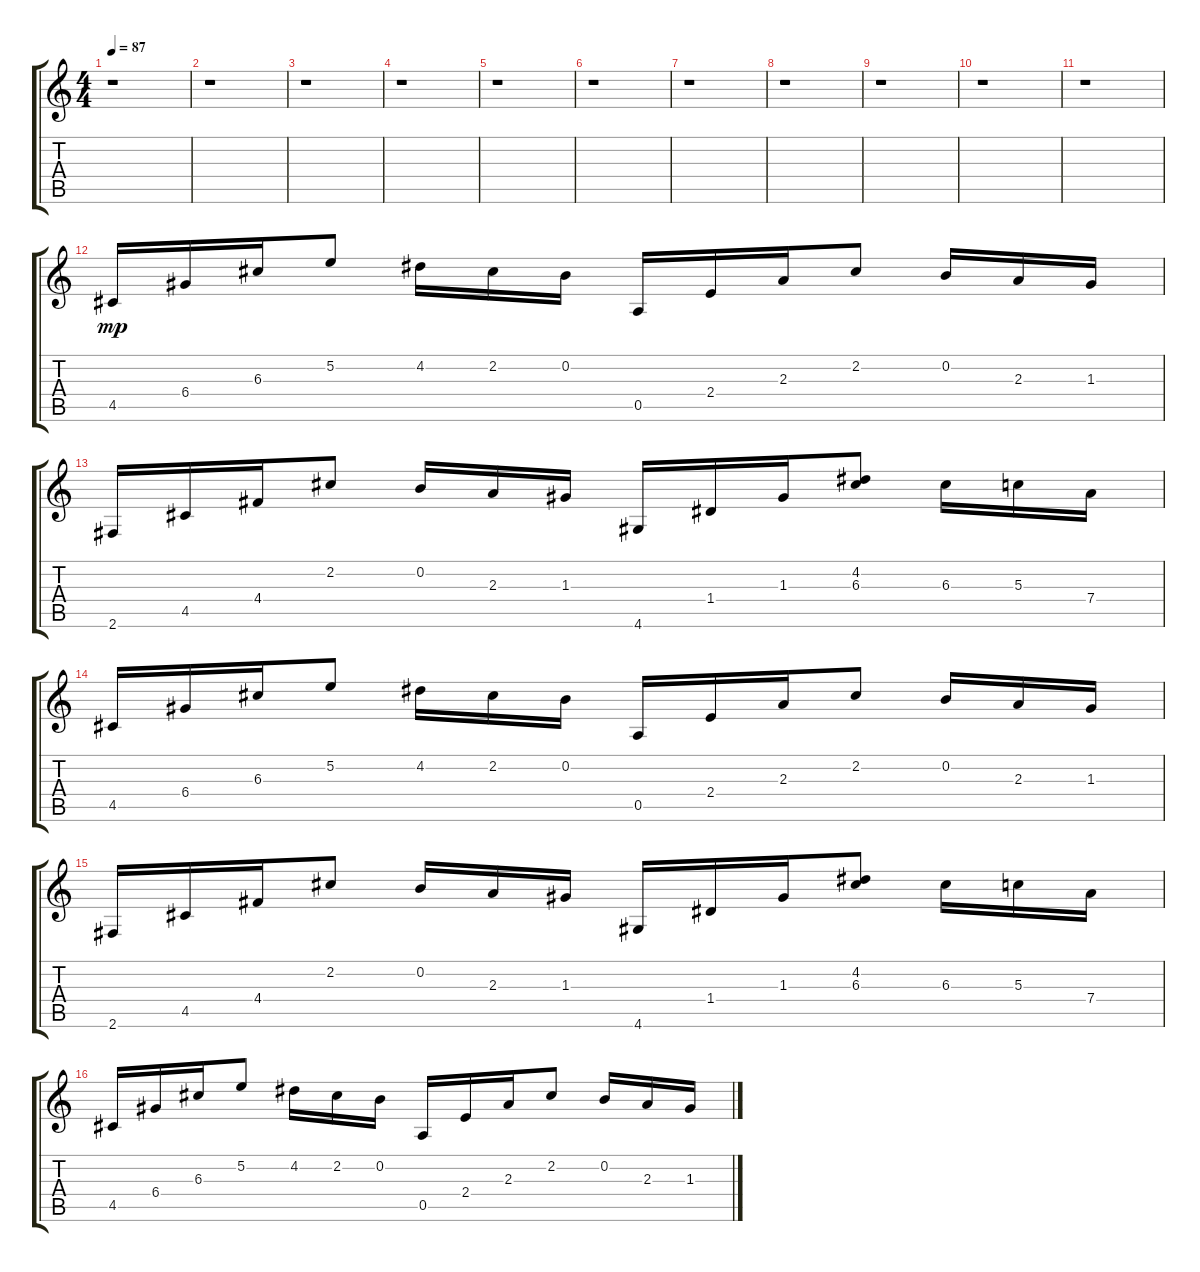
\track "" {instrument acousticguitarsteel}
\staff {score tabs}
\tuning (E4 B3 G3 D3 A2 E2) {hide}
\ts (4 4)
\tempo 87
\clef g2
\ks c
r.1{dy mp} |
r.1 |
r.1 |
r.1 |
r.1 |
r.1 |
r.1 |
r.1 |
r.1 |
r.1 |
r.1 |
4.5.16 6.4.16 6.3.16 5.2.8 4.2.16 2.2.16 0.2.16 0.5.16 2.4.16 2.3.16 2.2.8 0.2.16 2.3.16 1.3.16 |
2.6.16 4.5.16 4.4.16 2.2.8 0.2.16 2.3.16 1.3.16 4.6.16 1.4.16 1.3.16 (4.2 6.3).8 6.3.16 5.3.16 7.4.16 |
4.5.16 6.4.16 6.3.16 5.2.8 4.2.16 2.2.16 0.2.16 0.5.16 2.4.16 2.3.16 2.2.8 0.2.16 2.3.16 1.3.16 |
2.6.16 4.5.16 4.4.16 2.2.8 0.2.16 2.3.16 1.3.16 4.6.16 1.4.16 1.3.16 (4.2 6.3).8 6.3.16 5.3.16 7.4.16 |
4.5.16 6.4.16 6.3.16 5.2.8 4.2.16 2.2.16 0.2.16 0.5.16 2.4.16 2.3.16 2.2.8 0.2.16 2.3.16 1.3.16
